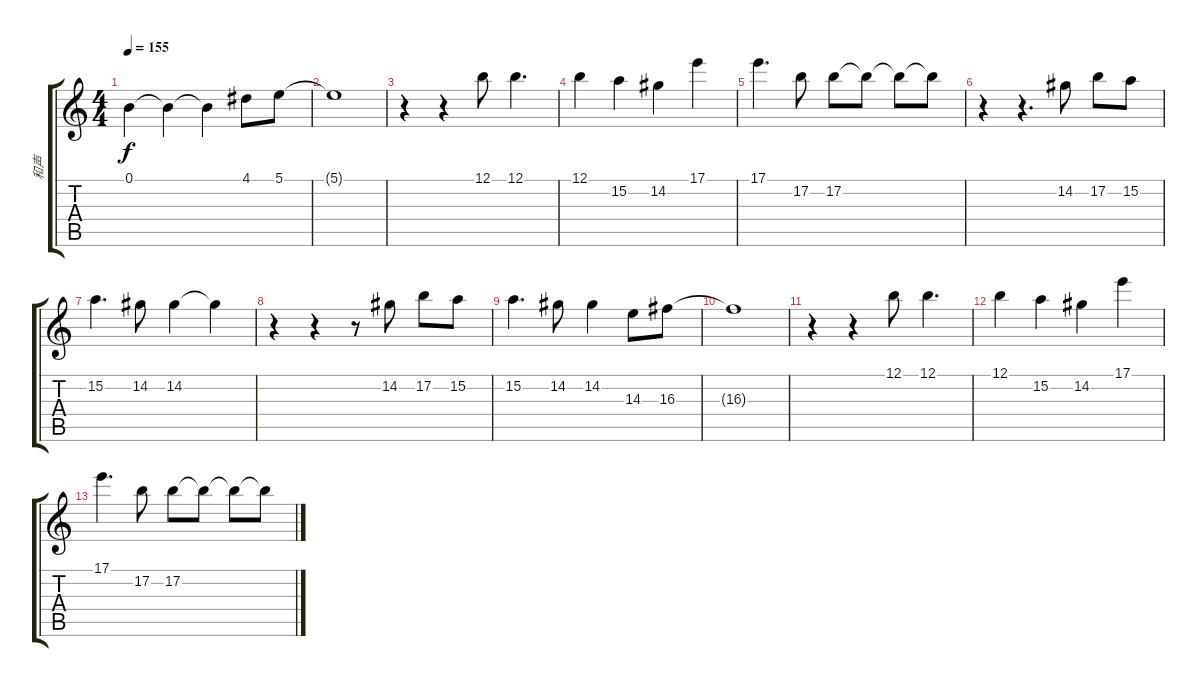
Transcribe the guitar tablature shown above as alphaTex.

\track ("和声" "和声") {instrument lead2sawtooth}
\staff {score tabs}
\tuning (B4 Gb4 D4 A3 E3 B2) {hide}
\ts (4 4)
\tempo 155
\clef g2
\ks c
0.1.4{dy f} 0.1{t}.4 0.1{t}.4 4.1.8 5.1.8 |
5.1{t}.1 |
r.4 r.4 12.1.8 12.1.4{d} |
12.1.4 15.2.4 14.2.4 17.1.4 |
17.1.4{d} 17.2.8 17.2.8 17.2{t}.8 17.2{t}.8 17.2{t}.8 |
r.4 r.4{d} 14.2.8 17.2.8 15.2.8 |
15.2.4{d} 14.2.8 14.2.4 14.2{t}.4 |
r.4 r.4 r.8 14.2.8 17.2.8 15.2.8 |
15.2.4{d} 14.2.8 14.2.4 14.3.8 16.3.8 |
16.3{t}.1 |
r.4 r.4 12.1.8 12.1.4{d} |
12.1.4 15.2.4 14.2.4 17.1.4 |
17.1.4{d} 17.2.8 17.2.8 17.2{t}.8 17.2{t}.8 17.2{t}.8
